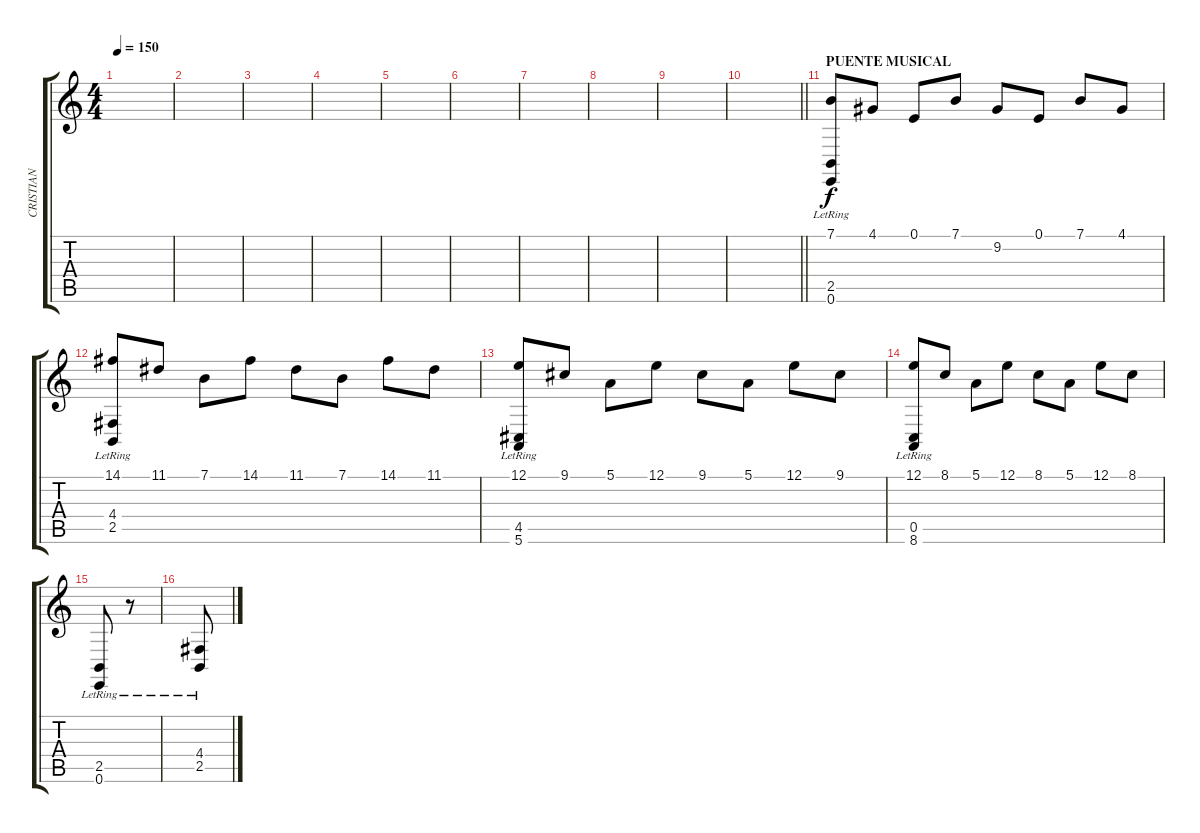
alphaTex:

\track ("CRISTIAN" "CRISTIAN") {instrument electricgrandpiano}
\staff {score tabs}
\tuning (E4 B3 G3 D3 A2 E2) {hide}
\ts (4 4)
\tempo 150
\clef g2
\ks c
|
|
|
|
|
|
|
|
|
\barLineRight lightlight
|
\section ("" "PUENTE MUSICAL")
(7.1{lr} 2.5{lr} 0.6{lr}).8 4.1.8 0.1.8 7.1.8 9.2.8 0.1.8 7.1.8 4.1.8 |
(14.1{lr} 4.4{lr} 2.5{lr}).8 11.1.8 7.1.8 14.1.8 11.1.8 7.1.8 14.1.8 11.1.8 |
(12.1{lr} 4.5{lr} 5.6{lr}).8 9.1.8 5.1.8 12.1.8 9.1.8 5.1.8 12.1.8 9.1.8 |
(12.1{lr} 0.5{lr} 8.6{lr}).8 8.1.8 5.1.8 12.1.8 8.1.8 5.1.8 12.1.8 8.1.8 |
(2.5{lr} 0.6{lr}).8 r.8 |
(4.4{lr} 2.5{lr}).8
